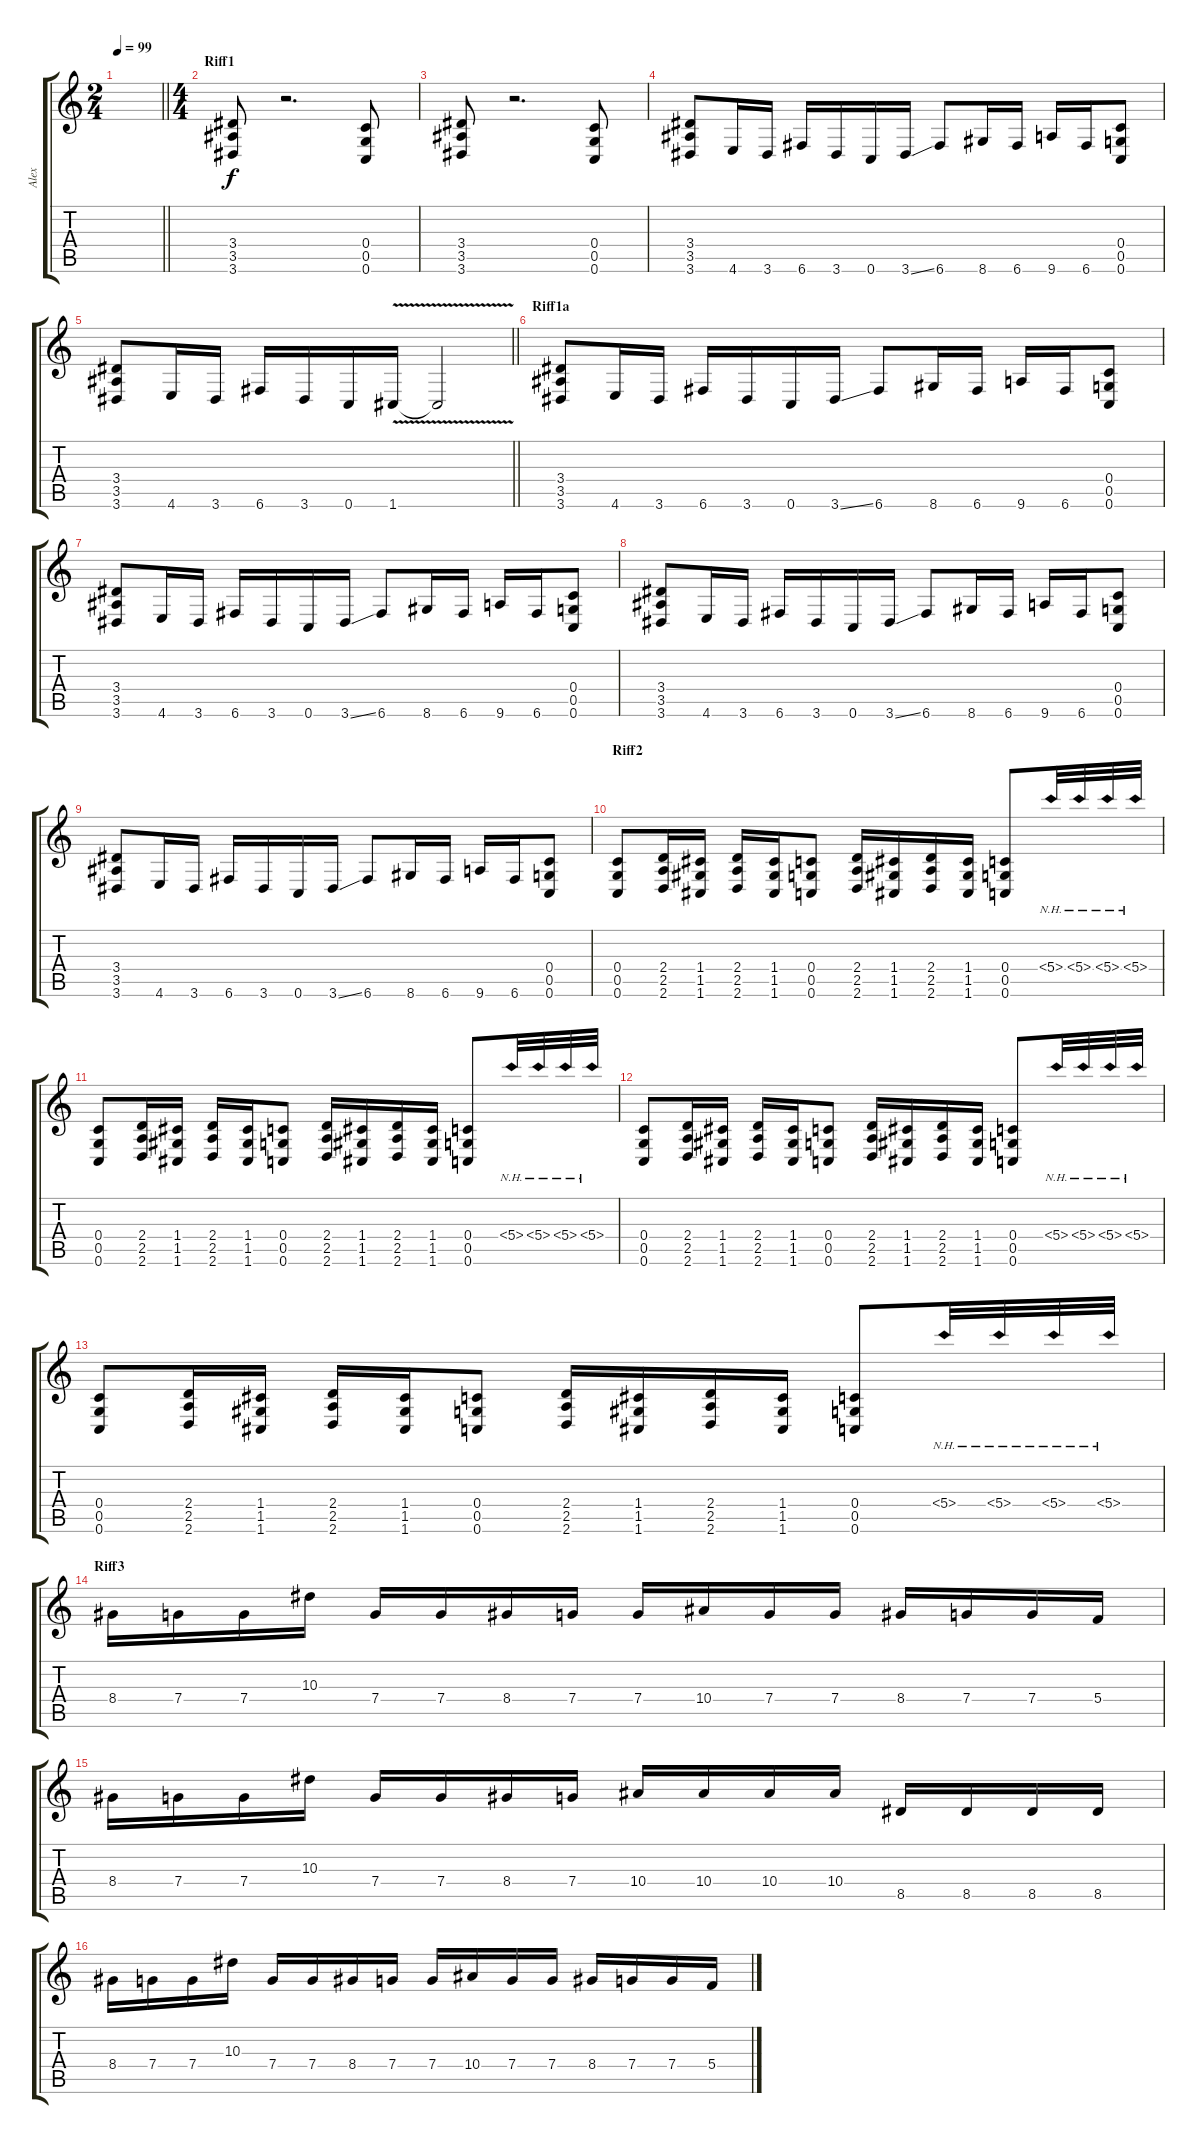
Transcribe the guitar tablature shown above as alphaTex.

\track ("Alex" "Alex") {instrument distortionguitar}
\staff {score tabs}
\tuning (D4 A3 F3 C3 G2 C2) {hide}
\ts (2 4)
\tempo 99
\clef g2
\barLineRight lightlight
\ks c
|
\ts (4 4)
\section ("" "Riff1")
(3.4 3.5 3.6).8 r.2{d} (0.4 0.5 0.6).8 |
(3.4 3.5 3.6).8 r.2{d} (0.4 0.5 0.6).8 |
(3.4 3.5 3.6).8 4.6.16 3.6.16 6.6.16 3.6.16 0.6.16 3.6{ss}.16 6.6.8 8.6.16 6.6.16 9.6.16 6.6.16 (0.4 0.5 0.6).8 |
\barLineRight lightlight
(3.4 3.5 3.6).8 4.6.16 3.6.16 6.6.16 3.6.16 0.6.16 1.6{v}.16 1.6{t}.2 |
\section ("" "Riff1a")
(3.4 3.5 3.6).8 4.6.16 3.6.16 6.6.16 3.6.16 0.6.16 3.6{ss}.16 6.6.8 8.6.16 6.6.16 9.6.16 6.6.16 (0.4 0.5 0.6).8 |
(3.4 3.5 3.6).8 4.6.16 3.6.16 6.6.16 3.6.16 0.6.16 3.6{ss}.16 6.6.8 8.6.16 6.6.16 9.6.16 6.6.16 (0.4 0.5 0.6).8 |
(3.4 3.5 3.6).8 4.6.16 3.6.16 6.6.16 3.6.16 0.6.16 3.6{ss}.16 6.6.8 8.6.16 6.6.16 9.6.16 6.6.16 (0.4 0.5 0.6).8 |
(3.4 3.5 3.6).8 4.6.16 3.6.16 6.6.16 3.6.16 0.6.16 3.6{ss}.16 6.6.8 8.6.16 6.6.16 9.6.16 6.6.16 (0.4 0.5 0.6).8 |
\section ("" "Riff2")
(0.4 0.5 0.6).8 (2.4 2.5 2.6).16 (1.4 1.5 1.6).16 (2.4 2.5 2.6).16 (1.4 1.5 1.6).16 (0.4 0.5 0.6).8 (2.4 2.5 2.6).16 (1.4 1.5 1.6).16 (2.4 2.5 2.6).16 (1.4 1.5 1.6).16 (0.4 0.5 0.6).8 5.4{nh}.32 5.4{nh}.32 5.4{nh}.32 5.4{nh}.32 |
(0.4 0.5 0.6).8 (2.4 2.5 2.6).16 (1.4 1.5 1.6).16 (2.4 2.5 2.6).16 (1.4 1.5 1.6).16 (0.4 0.5 0.6).8 (2.4 2.5 2.6).16 (1.4 1.5 1.6).16 (2.4 2.5 2.6).16 (1.4 1.5 1.6).16 (0.4 0.5 0.6).8 5.4{nh}.32 5.4{nh}.32 5.4{nh}.32 5.4{nh}.32 |
(0.4 0.5 0.6).8 (2.4 2.5 2.6).16 (1.4 1.5 1.6).16 (2.4 2.5 2.6).16 (1.4 1.5 1.6).16 (0.4 0.5 0.6).8 (2.4 2.5 2.6).16 (1.4 1.5 1.6).16 (2.4 2.5 2.6).16 (1.4 1.5 1.6).16 (0.4 0.5 0.6).8 5.4{nh}.32 5.4{nh}.32 5.4{nh}.32 5.4{nh}.32 |
(0.4 0.5 0.6).8 (2.4 2.5 2.6).16 (1.4 1.5 1.6).16 (2.4 2.5 2.6).16 (1.4 1.5 1.6).16 (0.4 0.5 0.6).8 (2.4 2.5 2.6).16 (1.4 1.5 1.6).16 (2.4 2.5 2.6).16 (1.4 1.5 1.6).16 (0.4 0.5 0.6).8 5.4{nh}.32 5.4{nh}.32 5.4{nh}.32 5.4{nh}.32 |
\section ("" "Riff3")
8.4.16 7.4.16 7.4.16 10.3.16 7.4.16 7.4.16 8.4.16 7.4.16 7.4.16 10.4.16 7.4.16 7.4.16 8.4.16 7.4.16 7.4.16 5.4.16 |
8.4.16 7.4.16 7.4.16 10.3.16 7.4.16 7.4.16 8.4.16 7.4.16 10.4.16 10.4.16 10.4.16 10.4.16 8.5.16 8.5.16 8.5.16 8.5.16 |
8.4.16 7.4.16 7.4.16 10.3.16 7.4.16 7.4.16 8.4.16 7.4.16 7.4.16 10.4.16 7.4.16 7.4.16 8.4.16 7.4.16 7.4.16 5.4.16
